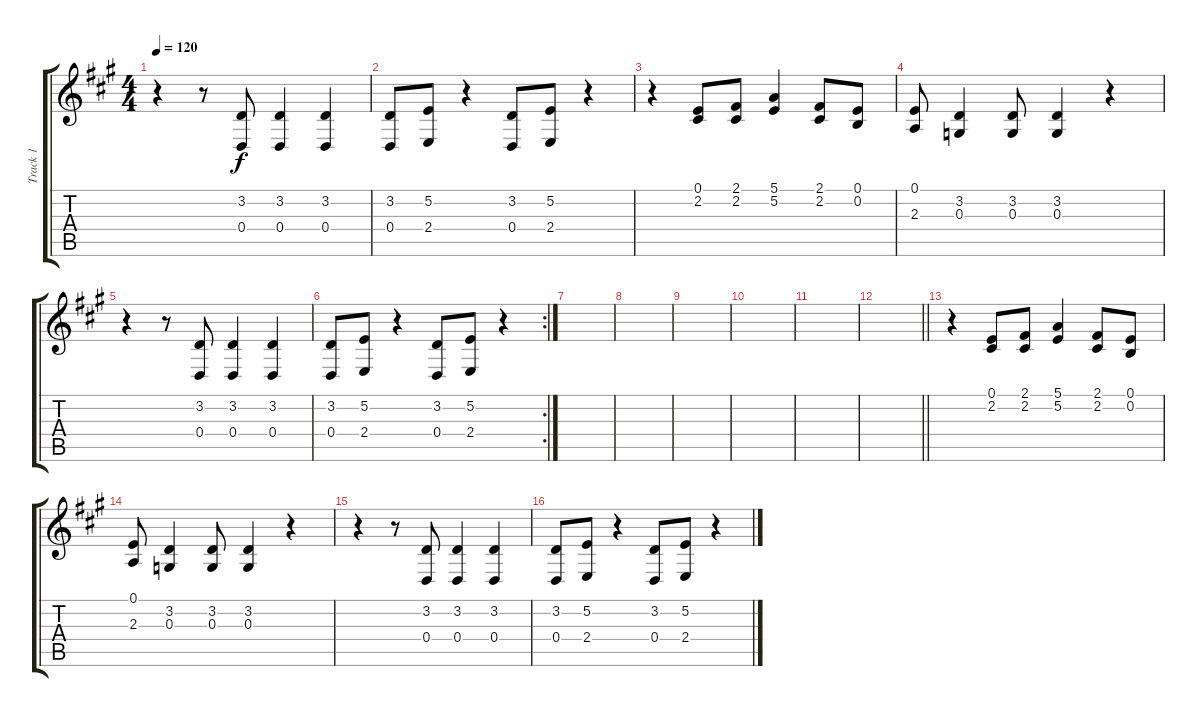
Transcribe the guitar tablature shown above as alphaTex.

\track ("Track 1" "Track 1") {instrument tenorsax}
\staff {score tabs}
\tuning (E4 B3 G3 D3 A2 E2) {hide}
\ts (4 4)
\tempo 120
\clef g2
\ks a
r.4{dy f} r.8 (3.2 0.4).8 (3.2 0.4).4 (3.2 0.4).4 |
(3.2 0.4).8 (5.2 2.4).8 r.4 (3.2 0.4).8 (5.2 2.4).8 r.4 |
r.4 (0.1 2.2).8 (2.1 2.2).8 (5.1 5.2).4 (2.1 2.2).8 (0.1 0.2).8 |
(0.1 2.3).8 (3.2 0.3).4 (3.2 0.3).8 (3.2 0.3).4 r.4 |
r.4 r.8 (3.2 0.4).8 (3.2 0.4).4 (3.2 0.4).4 |
\rc 2
(3.2 0.4).8 (5.2 2.4).8 r.4 (3.2 0.4).8 (5.2 2.4).8 r.4 |
|
|
|
|
|
\barLineRight lightlight
|
r.4 (0.1 2.2).8 (2.1 2.2).8 (5.1 5.2).4 (2.1 2.2).8 (0.1 0.2).8 |
(0.1 2.3).8 (3.2 0.3).4 (3.2 0.3).8 (3.2 0.3).4 r.4 |
r.4 r.8 (3.2 0.4).8 (3.2 0.4).4 (3.2 0.4).4 |
(3.2 0.4).8 (5.2 2.4).8 r.4 (3.2 0.4).8 (5.2 2.4).8 r.4
